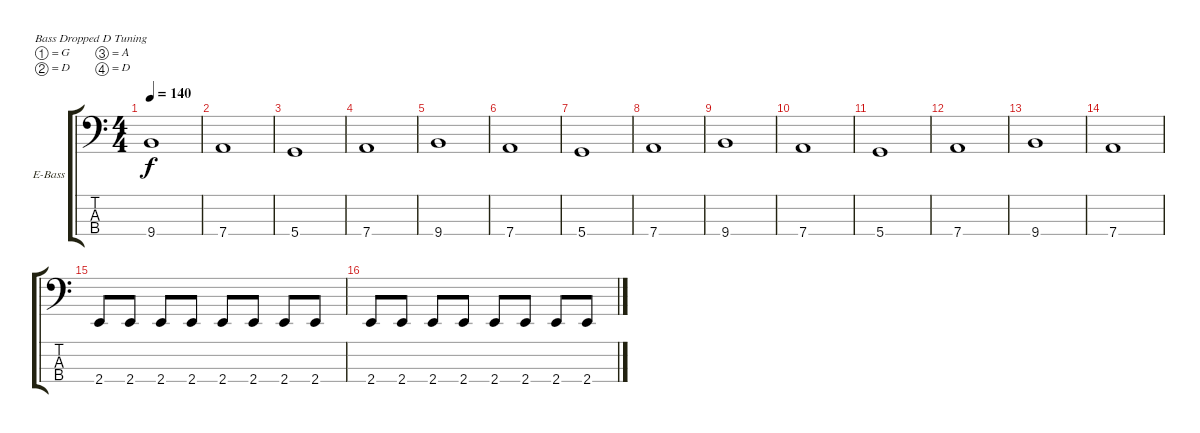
\bracketExtendMode groupsimilarinstruments
\firstSystemTrackNameOrientation horizontal
\otherSystemsTrackNameOrientation horizontal
\track ("Bass" "E-Bass") {instrument electricbassfinger}
\staff {score tabs}
\tuning (G2 D2 A1 D1)
\ts (4 4)
\tempo 140
\clef f4
\ks c
9.4.1{dy f} |
7.4.1 |
5.4.1 |
7.4.1 |
9.4.1 |
7.4.1 |
5.4.1 |
7.4.1 |
9.4.1 |
7.4.1 |
5.4.1 |
7.4.1 |
9.4.1 |
7.4.1 |
2.4.8 2.4.8 2.4.8 2.4.8 2.4.8 2.4.8 2.4.8 2.4.8 |
2.4.8 2.4.8 2.4.8 2.4.8 2.4.8 2.4.8 2.4.8 2.4.8
